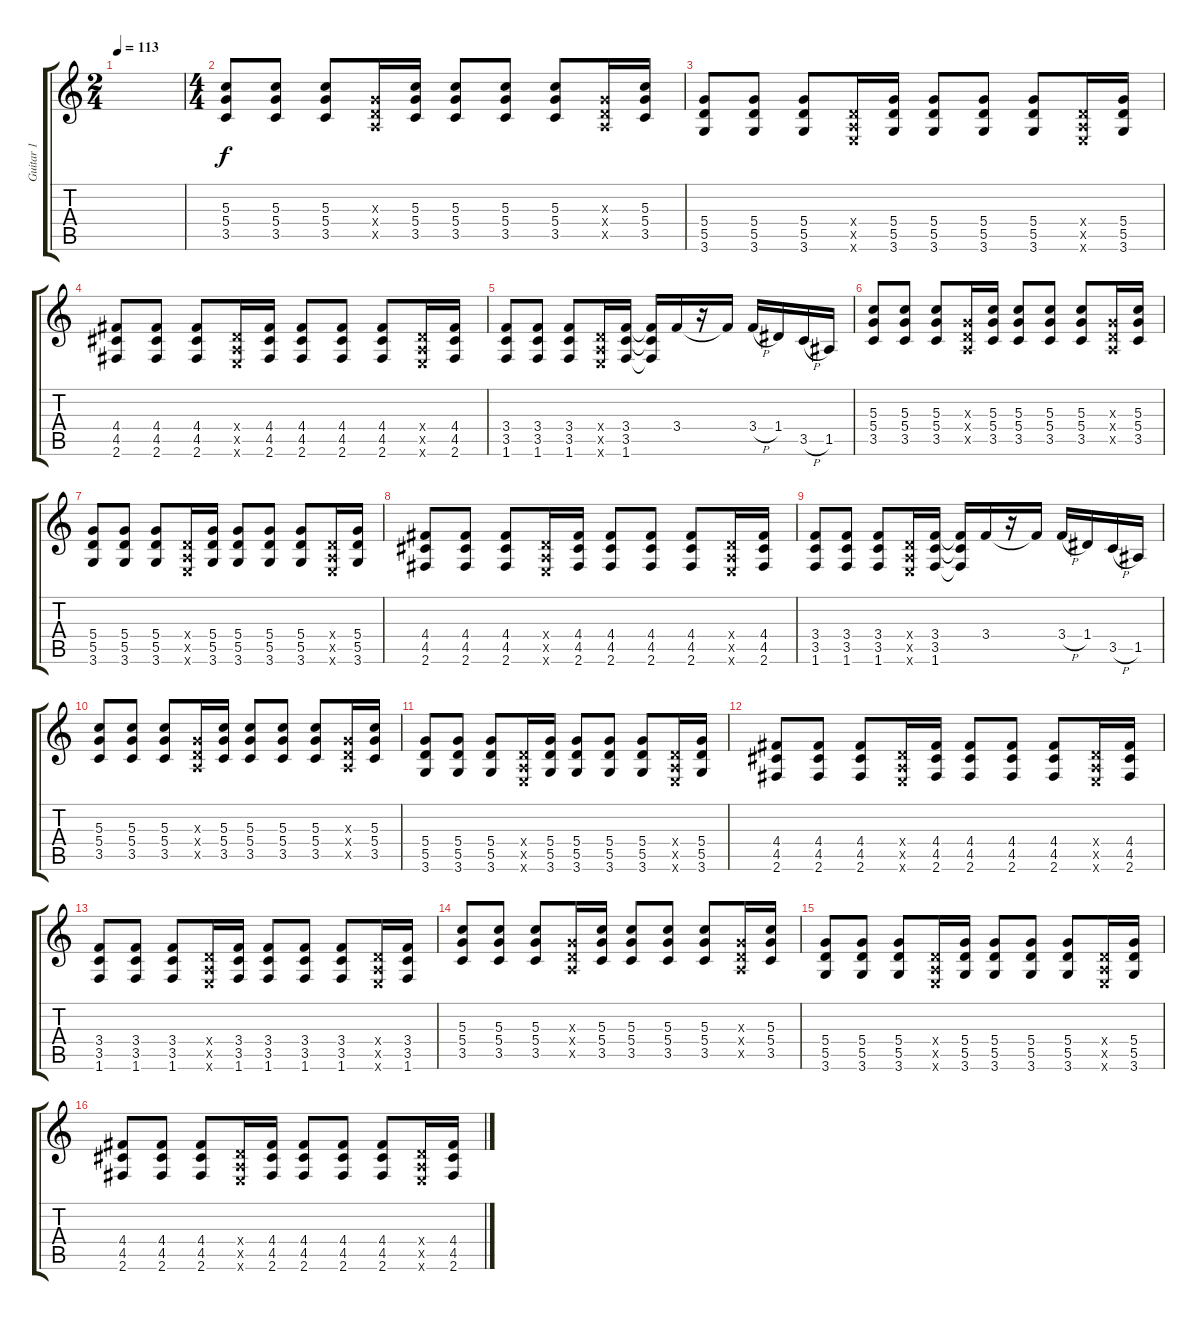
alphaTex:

\track ("Guitar 1" "Guitar 1") {instrument distortionguitar}
\staff {score tabs}
\tuning (E4 B3 G3 D3 A2 E2) {hide}
\ts (2 4)
\tempo 113
\clef g2
\ks c
|
\ts (4 4)
(5.3 5.4 3.5).8 (5.3 5.4 3.5).8 (5.3 5.4 3.5).8 (0.3{x} 0.4{x} 0.5{x}).16 (5.3 5.4 3.5).16 (5.3 5.4 3.5).8 (5.3 5.4 3.5).8 (5.3 5.4 3.5).8 (0.3{x} 0.4{x} 0.5{x}).16 (5.3 5.4 3.5).16 |
(5.4 5.5 3.6).8 (5.4 5.5 3.6).8 (5.4 5.5 3.6).8 (0.4{x} 0.5{x} 0.6{x}).16 (5.4 5.5 3.6).16 (5.4 5.5 3.6).8 (5.4 5.5 3.6).8 (5.4 5.5 3.6).8 (0.4{x} 0.5{x} 0.6{x}).16 (5.4 5.5 3.6).16 |
(4.4 4.5 2.6).8 (4.4 4.5 2.6).8 (4.4 4.5 2.6).8 (0.4{x} 0.5{x} 0.6{x}).16 (4.4 4.5 2.6).16 (4.4 4.5 2.6).8 (4.4 4.5 2.6).8 (4.4 4.5 2.6).8 (0.4{x} 0.5{x} 0.6{x}).16 (4.4 4.5 2.6).16 |
(3.4 3.5 1.6).8 (3.4 3.5 1.6).8 (3.4 3.5 1.6).8 (0.4{x} 0.5{x} 0.6{x}).16 (3.4 3.5 1.6).16 (3.4{t} 3.5{t} 1.6{t}).16 3.4.16 r.16 3.4{t}.16 3.4{h}.16 1.4.16 3.5{h}.16 1.5.16 |
(5.3 5.4 3.5).8 (5.3 5.4 3.5).8 (5.3 5.4 3.5).8 (0.3{x} 0.4{x} 0.5{x}).16 (5.3 5.4 3.5).16 (5.3 5.4 3.5).8 (5.3 5.4 3.5).8 (5.3 5.4 3.5).8 (0.3{x} 0.4{x} 0.5{x}).16 (5.3 5.4 3.5).16 |
(5.4 5.5 3.6).8 (5.4 5.5 3.6).8 (5.4 5.5 3.6).8 (0.4{x} 0.5{x} 0.6{x}).16 (5.4 5.5 3.6).16 (5.4 5.5 3.6).8 (5.4 5.5 3.6).8 (5.4 5.5 3.6).8 (0.4{x} 0.5{x} 0.6{x}).16 (5.4 5.5 3.6).16 |
(4.4 4.5 2.6).8 (4.4 4.5 2.6).8 (4.4 4.5 2.6).8 (0.4{x} 0.5{x} 0.6{x}).16 (4.4 4.5 2.6).16 (4.4 4.5 2.6).8 (4.4 4.5 2.6).8 (4.4 4.5 2.6).8 (0.4{x} 0.5{x} 0.6{x}).16 (4.4 4.5 2.6).16 |
(3.4 3.5 1.6).8 (3.4 3.5 1.6).8 (3.4 3.5 1.6).8 (0.4{x} 0.5{x} 0.6{x}).16 (3.4 3.5 1.6).16 (3.4{t} 3.5{t} 1.6{t}).16 3.4.16 r.16 3.4{t}.16 3.4{h}.16 1.4.16 3.5{h}.16 1.5.16 |
(5.3 5.4 3.5).8 (5.3 5.4 3.5).8 (5.3 5.4 3.5).8 (0.3{x} 0.4{x} 0.5{x}).16 (5.3 5.4 3.5).16 (5.3 5.4 3.5).8 (5.3 5.4 3.5).8 (5.3 5.4 3.5).8 (0.3{x} 0.4{x} 0.5{x}).16 (5.3 5.4 3.5).16 |
(5.4 5.5 3.6).8 (5.4 5.5 3.6).8 (5.4 5.5 3.6).8 (0.4{x} 0.5{x} 0.6{x}).16 (5.4 5.5 3.6).16 (5.4 5.5 3.6).8 (5.4 5.5 3.6).8 (5.4 5.5 3.6).8 (0.4{x} 0.5{x} 0.6{x}).16 (5.4 5.5 3.6).16 |
(4.4 4.5 2.6).8 (4.4 4.5 2.6).8 (4.4 4.5 2.6).8 (0.4{x} 0.5{x} 0.6{x}).16 (4.4 4.5 2.6).16 (4.4 4.5 2.6).8 (4.4 4.5 2.6).8 (4.4 4.5 2.6).8 (0.4{x} 0.5{x} 0.6{x}).16 (4.4 4.5 2.6).16 |
(3.4 3.5 1.6).8 (3.4 3.5 1.6).8 (3.4 3.5 1.6).8 (0.4{x} 0.5{x} 0.6{x}).16 (3.4 3.5 1.6).16 (3.4 3.5 1.6).8 (3.4 3.5 1.6).8 (3.4 3.5 1.6).8 (0.4{x} 0.5{x} 0.6{x}).16 (3.4 3.5 1.6).16 |
(5.3 5.4 3.5).8 (5.3 5.4 3.5).8 (5.3 5.4 3.5).8 (0.3{x} 0.4{x} 0.5{x}).16 (5.3 5.4 3.5).16 (5.3 5.4 3.5).8 (5.3 5.4 3.5).8 (5.3 5.4 3.5).8 (0.3{x} 0.4{x} 0.5{x}).16 (5.3 5.4 3.5).16 |
(5.4 5.5 3.6).8 (5.4 5.5 3.6).8 (5.4 5.5 3.6).8 (0.4{x} 0.5{x} 0.6{x}).16 (5.4 5.5 3.6).16 (5.4 5.5 3.6).8 (5.4 5.5 3.6).8 (5.4 5.5 3.6).8 (0.4{x} 0.5{x} 0.6{x}).16 (5.4 5.5 3.6).16 |
(4.4 4.5 2.6).8 (4.4 4.5 2.6).8 (4.4 4.5 2.6).8 (0.4{x} 0.5{x} 0.6{x}).16 (4.4 4.5 2.6).16 (4.4 4.5 2.6).8 (4.4 4.5 2.6).8 (4.4 4.5 2.6).8 (0.4{x} 0.5{x} 0.6{x}).16 (4.4 4.5 2.6).16
